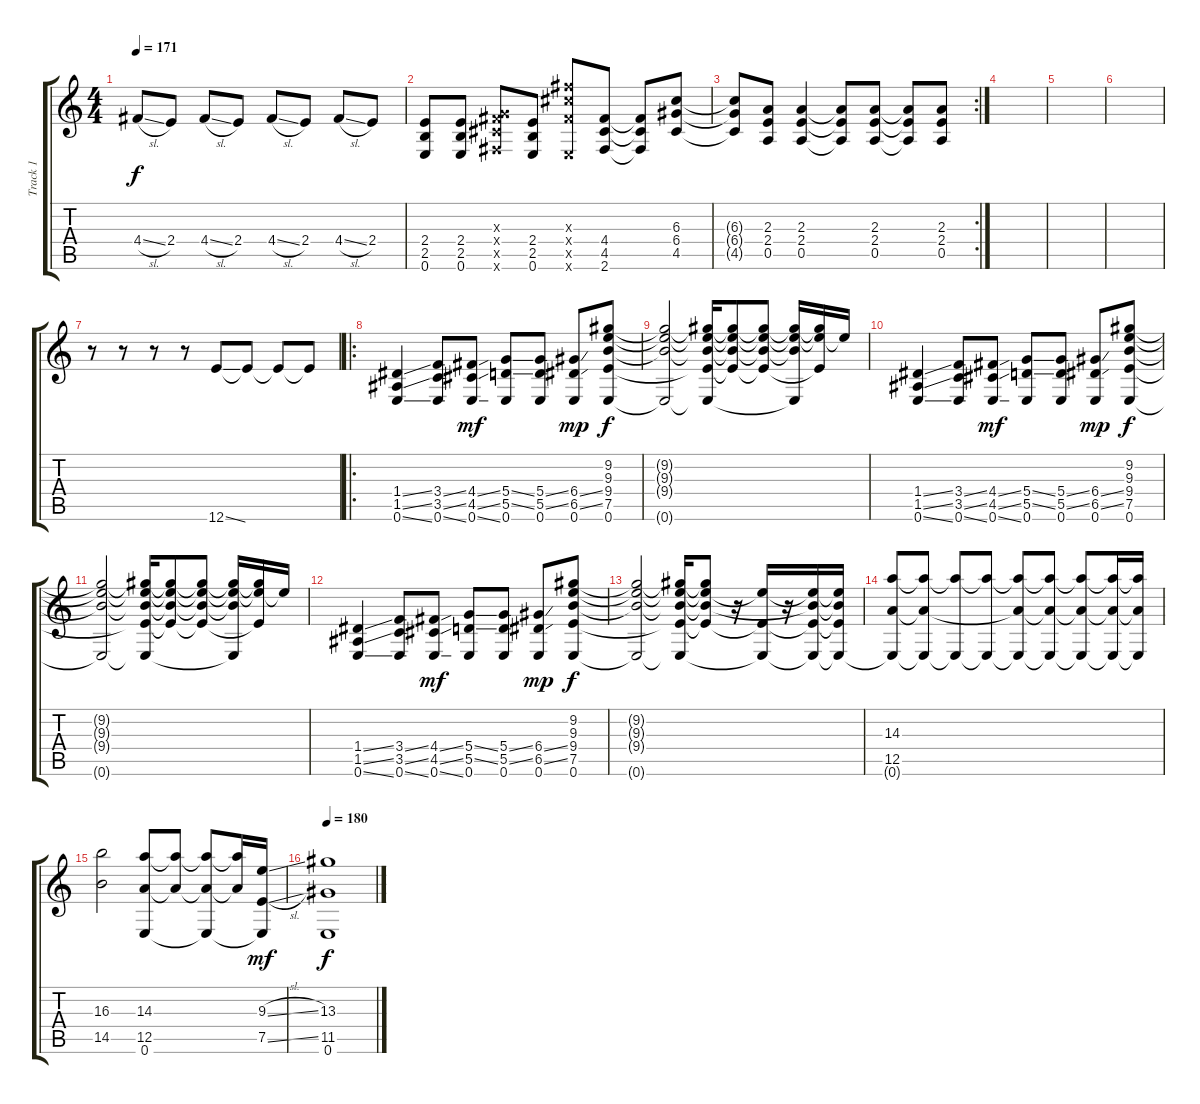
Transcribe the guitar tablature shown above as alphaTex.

\track ("Track 1" "Track 1") {instrument overdrivenguitar}
\staff {score tabs}
\tuning (E4 B3 G3 D3 A2 E2) {hide}
\ts (4 4)
\tempo 171
\clef g2
\ks c
4.4{sl}.8{dy f volume 12} 2.4.8 4.4{sl}.8 2.4.8 4.4{sl}.8 2.4.8 4.4{sl}.8 2.4.8 |
(2.4 2.5 0.6).8{volume 13 instrument distortionguitar} (2.4 2.5 0.6).8 (0.3{x} 4.4{x} 4.5{x} 2.6{x}).8 (2.4 2.5 0.6).8 (11.3{x} 11.4{x} 9.5{x} 0.6{x}).8 (4.4 4.5 2.6).8 (4.4{t} 4.5{t} 2.6{t}).8 (6.3 6.4 4.5).8 |
\rc 2
(6.3{t} 6.4{t} 4.5{t}).8 (2.3 2.4 0.5).8 (2.3 2.4 0.5).4 (2.3{t} 2.4{t} 0.5{t}).8 (2.3 2.4 0.5).8 (2.3{t} 2.4{t} 0.5{t}).8 (2.3 2.4 0.5).8 |
|
|
|
r.8 r.8 r.8 r.8 12.6{ss}.8 12.6{t}.8 12.6{t}.8 12.6{t}.8 |
\ro
(1.4{ss} 1.5{ss} 0.6{ss}).4 (3.4{ss} 3.5{ss} 0.6{ss}).8 (4.4{ss} 4.5{ss} 0.6{ss}).8{dy mf} (5.4{ss} 5.5{ss} 0.6).8 (5.4{ss} 5.5{ss} 0.6).8 (6.4{ss} 6.5{ss} 0.6).8{dy mp} (9.2 9.3 9.4 7.5 0.6).8{dy f} |
(9.2{t} 9.3{t} 9.4{t} 0.6{t}).2 (9.2{t} 9.3{t} 9.4{t} 7.5{t} 0.6{t}).16 (9.2{t} 9.3{t} 9.4{t} 7.5{t}).8 (9.2{t} 9.3{t} 9.4{t} 7.5{t}).8 (9.2{t} 9.3{t} 9.4{t} 0.6{t}).16 (9.2{t} 9.3{t} 7.5{t}).16 9.3{t}.16 |
(1.4{ss} 1.5{ss} 0.6{ss}).4 (3.4{ss} 3.5{ss} 0.6{ss}).8 (4.4{ss} 4.5{ss} 0.6{ss}).8{dy mf} (5.4{ss} 5.5{ss} 0.6).8 (5.4{ss} 5.5{ss} 0.6).8 (6.4{ss} 6.5{ss} 0.6).8{dy mp} (9.2 9.3 9.4 7.5 0.6).8{dy f} |
(9.2{t} 9.3{t} 9.4{t} 0.6{t}).2 (9.2{t} 9.3{t} 9.4{t} 7.5{t} 0.6{t}).16 (9.2{t} 9.3{t} 9.4{t} 7.5{t}).8 (9.2{t} 9.3{t} 9.4{t} 7.5{t}).8 (9.2{t} 9.3{t} 9.4{t} 0.6{t}).16 (9.2{t} 9.3{t} 7.5{t}).16 9.3{t}.16 |
(1.4{ss} 1.5{ss} 0.6{ss}).4 (3.4{ss} 3.5{ss} 0.6{ss}).8 (4.4{ss} 4.5{ss} 0.6{ss}).8{dy mf} (5.4{ss} 5.5{ss} 0.6).8 (5.4{ss} 5.5{ss} 0.6).8 (6.4{ss} 6.5{ss} 0.6).8{dy mp} (9.2 9.3 9.4 7.5 0.6).8{dy f} |
(9.2{t} 9.3{t} 9.4{t} 0.6{t}).2 (9.2{t} 9.3{t} 9.4{t} 7.5{t} 0.6{t}).16 (9.2{t} 9.3{t} 9.4{t} 7.5{t}).8 r.16 (9.3{t} 7.5{t} 0.6{t}).16 r.16 (9.3{t} 9.4{t} 7.5{t} 0.6{t}).16 (9.3{t} 9.4{t} 7.5{t} 0.6{t}).16 |
(14.3 12.5 0.6{t}).8 (14.3{t} 12.5{t} 0.6{t}).8 (14.3{t} 0.6{t}).8 (14.3{t} 0.6{t}).8 (14.3{t} 12.5{t} 0.6{t}).8 (14.3{t} 12.5{t} 0.6{t}).8 (14.3{t} 12.5{t} 0.6{t}).8 (14.3{t} 12.5{t} 0.6{t}).16 (14.3{t} 12.5{t} 0.6{t}).16 |
(16.3 14.5).2 (14.3 12.5 0.6).8 (14.3{t} 12.5{t}).8 (14.3{t} 12.5{t} 0.6{t}).8 (14.3{t} 12.5{t}).16 (9.3{sl} 7.5{sl} 0.6{t}).16{dy mf} |
\tempo 180
(13.3 11.5 0.6).1{dy f}
